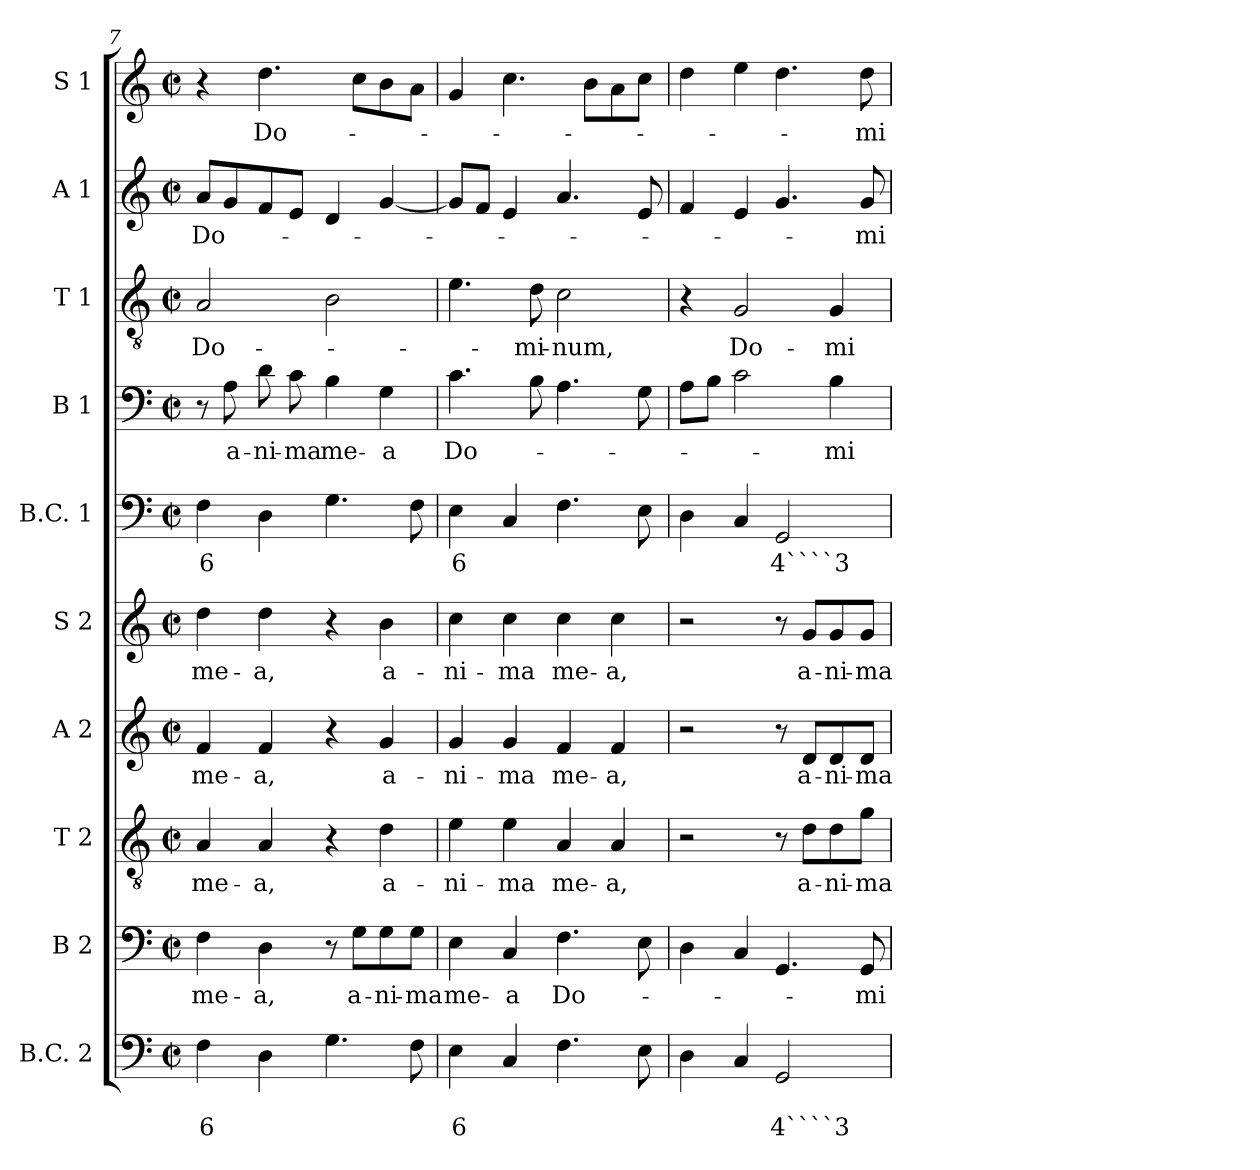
**kern	**text	**text	**kern	**text	**kern	**text	**kern	**text	**kern	**text	**kern	**text	**kern	**text	**kern	**text	**kern	**text	**kern	**text
*part10	*part10	*part10	*part9	*part9	*part8	*part8	*part7	*part7	*part6	*part6	*part5	*part5	*part4	*part4	*part3	*part3	*part2	*part2	*part1	*part1
*staff10	*staff10	*staff10	*staff9	*staff9	*staff8	*staff8	*staff7	*staff7	*staff6	*staff6	*staff5	*staff5	*staff4	*staff4	*staff3	*staff3	*staff2	*staff2	*staff1	*staff1
*I"B.C. 2	*	*	*I"B 2	*	*I"T 2	*	*I"A 2	*	*I"S 2	*	*I"B.C. 1	*	*I"B 1	*	*I"T 1	*	*I"A 1	*	*I"S 1	*
*I'BC2	*	*	*I'B2	*	*I'T2	*	*I'A2	*	*I'S2	*	*I'BC1	*	*I'B1	*	*I'T1	*	*I'A1	*	*I'S1	*
*clefF4	*	*	*clefF4	*	*clefGv2	*	*clefG2	*	*clefG2	*	*clefF4	*	*clefF4	*	*clefGv2	*	*clefG2	*	*clefG2	*
*k[]	*	*	*k[]	*	*k[]	*	*k[]	*	*k[]	*	*k[]	*	*k[]	*	*k[]	*	*k[]	*	*k[]	*
*C:	*	*	*C:	*	*C:	*	*C:	*	*C:	*	*C:	*	*C:	*	*C:	*	*C:	*	*C:	*
*M2/2	*	*	*M2/2	*	*M2/2	*	*M2/2	*	*M2/2	*	*M2/2	*	*M2/2	*	*M2/2	*	*M2/2	*	*M2/2	*
*met(c|)	*	*	*met(c|)	*	*met(c|)	*	*met(c|)	*	*met(c|)	*	*met(c|)	*	*met(c|)	*	*met(c|)	*	*met(c|)	*	*met(c|)	*
=7	=7	=7	=7	=7	=7	=7	=7	=7	=7	=7	=7	=7	=7	=7	=7	=7	=7	=7	=7	=7
!	!	!LO:LY:b	!	!	!	!	!	!	!	!	!	!	!	!	!	!	!	!	!	!
!	!	!	!	!LO:LY:b	!	!	!	!	!	!	!	!	!	!	!	!	!	!	!	!
!	!	!	!	!	!	!LO:LY:b	!	!	!	!	!	!	!	!	!	!	!	!	!	!
!	!	!	!	!	!	!	!	!LO:LY:b	!	!	!	!	!	!	!	!	!	!	!	!
!	!	!	!	!	!	!	!	!	!	!LO:LY:b	!	!	!	!	!	!	!	!	!	!
!	!	!	!	!	!	!	!	!	!	!	!	!LO:LY:b	!	!	!	!	!	!	!	!
!	!	!	!	!	!	!	!	!	!	!	!	!	!	!	!	!LO:LY:b	!	!	!	!
!	!	!	!	!	!	!	!	!	!	!	!	!	!	!	!	!	!	!LO:LY:b	!	!
4F\	.	6	4F\	me-	4A/	me-	4f/	me-	4dd\	me-	4F\	6	8r	.	2A/	Do-	8a/L	Do-	4r	.
!	!	!	!	!	!	!	!	!	!	!	!	!	!	!LO:LY:b	!	!	!	!	!	!
.	.	.	.	.	.	.	.	.	.	.	.	.	8A\	a-	.	.	8g/	.	.	.
!	!	!	!	!LO:LY:b	!	!	!	!	!	!	!	!	!	!	!	!	!	!	!	!
!	!	!	!	!	!	!LO:LY:b	!	!	!	!	!	!	!	!	!	!	!	!	!	!
!	!	!	!	!	!	!	!	!LO:LY:b	!	!	!	!	!	!	!	!	!	!	!	!
!	!	!	!	!	!	!	!	!	!	!LO:LY:b	!	!	!	!	!	!	!	!	!	!
!	!	!	!	!	!	!	!	!	!	!	!	!	!	!LO:LY:b	!	!	!	!	!	!
!	!	!	!	!	!	!	!	!	!	!	!	!	!	!	!	!	!	!	!	!LO:LY:b
4D\	.	.	4D\	-a,	4A/	-a,	4f/	-a,	4dd\	-a,	4D\	.	8d\	-ni-	.	.	8f/	.	4.dd\	Do-
!	!	!	!	!	!	!	!	!	!	!	!	!	!	!LO:LY:b	!	!	!	!	!	!
.	.	.	.	.	.	.	.	.	.	.	.	.	8c\	-ma	.	.	8e/J	.	.	.
!	!	!	!	!	!	!	!	!	!	!	!	!	!	!LO:LY:b	!	!	!	!	!	!
4.G\	.	.	8r	.	4r	.	4r	.	4r	.	4.G\	.	4B\	me-	2B\	.	4d/	.	.	.
!	!	!	!	!LO:LY:b	!	!	!	!	!	!	!	!	!	!	!	!	!	!	!	!
.	.	.	8G\L	a-	.	.	.	.	.	.	.	.	.	.	.	.	.	.	8cc\L	.
!	!	!	!	!LO:LY:b	!	!	!	!	!	!	!	!	!	!	!	!	!	!	!	!
!	!	!	!	!	!	!LO:LY:b	!	!	!	!	!	!	!	!	!	!	!	!	!	!
!	!	!	!	!	!	!	!	!LO:LY:b	!	!	!	!	!	!	!	!	!	!	!	!
!	!	!	!	!	!	!	!	!	!	!LO:LY:b	!	!	!	!	!	!	!	!	!	!
!	!	!	!	!	!	!	!	!	!	!	!	!	!	!LO:LY:b	!	!	!	!	!	!
.	.	.	8G\	-ni-	4d\	a-	4g/	a-	4b\	a-	.	.	4G\	-a	.	.	[4g/	.	8b\	.
!	!	!	!	!LO:LY:b	!	!	!	!	!	!	!	!	!	!	!	!	!	!	!	!
8F\	.	.	8G\J	-ma	.	.	.	.	.	.	8F\	.	.	.	.	.	.	.	8a\J	.
=8	=8	=8	=8	=8	=8	=8	=8	=8	=8	=8	=8	=8	=8	=8	=8	=8	=8	=8	=8	=8
!	!	!LO:LY:b	!	!	!	!	!	!	!	!	!	!	!	!	!	!	!	!	!	!
!	!	!	!	!LO:LY:b	!	!	!	!	!	!	!	!	!	!	!	!	!	!	!	!
!	!	!	!	!	!	!LO:LY:b	!	!	!	!	!	!	!	!	!	!	!	!	!	!
!	!	!	!	!	!	!	!	!LO:LY:b	!	!	!	!	!	!	!	!	!	!	!	!
!	!	!	!	!	!	!	!	!	!	!LO:LY:b	!	!	!	!	!	!	!	!	!	!
!	!	!	!	!	!	!	!	!	!	!	!	!LO:LY:b	!	!	!	!	!	!	!	!
!	!	!	!	!	!	!	!	!	!	!	!	!	!	!LO:LY:b	!	!	!	!	!	!
4E\	.	6	4E\	me-	4e\	-ni-	4g/	-ni-	4cc\	-ni-	4E\	6	4.c\	Do-	4.e\	.	8g/L]	.	4g/	.
.	.	.	.	.	.	.	.	.	.	.	.	.	.	.	.	.	8f/J	.	.	.
!	!	!	!	!LO:LY:b	!	!	!	!	!	!	!	!	!	!	!	!	!	!	!	!
!	!	!	!	!	!	!LO:LY:b	!	!	!	!	!	!	!	!	!	!	!	!	!	!
!	!	!	!	!	!	!	!	!LO:LY:b	!	!	!	!	!	!	!	!	!	!	!	!
!	!	!	!	!	!	!	!	!	!	!LO:LY:b	!	!	!	!	!	!	!	!	!	!
4C/	.	.	4C/	-a	4e\	-ma	4g/	-ma	4cc\	-ma	4C/	.	.	.	.	.	4e/	.	4.cc\	.
!	!	!	!	!	!	!	!	!	!	!	!	!	!	!	!	!LO:LY:b	!	!	!	!
.	.	.	.	.	.	.	.	.	.	.	.	.	8B\	.	8d\	-mi-	.	.	.	.
!	!	!	!	!LO:LY:b	!	!	!	!	!	!	!	!	!	!	!	!	!	!	!	!
!	!	!	!	!	!	!LO:LY:b	!	!	!	!	!	!	!	!	!	!	!	!	!	!
!	!	!	!	!	!	!	!	!LO:LY:b	!	!	!	!	!	!	!	!	!	!	!	!
!	!	!	!	!	!	!	!	!	!	!LO:LY:b	!	!	!	!	!	!	!	!	!	!
!	!	!	!	!	!	!	!	!	!	!	!	!	!	!	!	!LO:LY:b	!	!	!	!
4.F\	.	.	4.F\	Do-	4A/	me-	4f/	me-	4cc\	me-	4.F\	.	4.A\	.	2c\	-num,	4.a/	.	.	.
.	.	.	.	.	.	.	.	.	.	.	.	.	.	.	.	.	.	.	8b\L	.
!	!	!	!	!	!	!LO:LY:b	!	!	!	!	!	!	!	!	!	!	!	!	!	!
!	!	!	!	!	!	!	!	!LO:LY:b	!	!	!	!	!	!	!	!	!	!	!	!
!	!	!	!	!	!	!	!	!	!	!LO:LY:b	!	!	!	!	!	!	!	!	!	!
.	.	.	.	.	4A/	-a,	4f/	-a,	4cc\	-a,	.	.	.	.	.	.	.	.	8a\	.
8E\	.	.	8E\	.	.	.	.	.	.	.	8E\	.	8G\	.	.	.	8e/	.	8cc\J	.
=9	=9	=9	=9	=9	=9	=9	=9	=9	=9	=9	=9	=9	=9	=9	=9	=9	=9	=9	=9	=9
4D\	.	.	4D\	.	2r	.	2r	.	2r	.	4D\	.	8A\L	.	4r	.	4f/	.	4dd\	.
.	.	.	.	.	.	.	.	.	.	.	.	.	8B\J	.	.	.	.	.	.	.
!	!	!	!	!	!	!	!	!	!	!	!	!	!	!	!	!LO:LY:b	!	!	!	!
4C/	.	.	4C/	.	.	.	.	.	.	.	4C/	.	2c\	.	2G/	Do-	4e/	.	4ee\	.
!	!	!LO:LY:b	!	!	!	!	!	!	!	!	!	!	!	!	!	!	!	!	!	!
!	!	!	!	!	!	!	!	!	!	!	!	!LO:LY:b	!	!	!	!	!	!	!	!
2GG/	.	4````3	4.GG/	.	8r	.	8r	.	8r	.	2GG/	4````3	.	.	.	.	4.g/	.	4.dd\	.
!	!	!	!	!	!	!LO:LY:b	!	!	!	!	!	!	!	!	!	!	!	!	!	!
!	!	!	!	!	!	!	!	!LO:LY:b	!	!	!	!	!	!	!	!	!	!	!	!
!	!	!	!	!	!	!	!	!	!	!LO:LY:b	!	!	!	!	!	!	!	!	!	!
.	.	.	.	.	8d\L	a-	8d/L	a-	8g/L	a-	.	.	.	.	.	.	.	.	.	.
!	!	!	!	!	!	!LO:LY:b	!	!	!	!	!	!	!	!	!	!	!	!	!	!
!	!	!	!	!	!	!	!	!LO:LY:b	!	!	!	!	!	!	!	!	!	!	!	!
!	!	!	!	!	!	!	!	!	!	!LO:LY:b	!	!	!	!	!	!	!	!	!	!
!	!	!	!	!	!	!	!	!	!	!	!	!	!	!LO:LY:b	!	!	!	!	!	!
!	!	!	!	!	!	!	!	!	!	!	!	!	!	!	!	!LO:LY:b	!	!	!	!
.	.	.	.	.	8d\	-ni-	8d/	-ni-	8g/	-ni-	.	.	4B\	-mi-	4G/	-mi-	.	.	.	.
!	!	!	!	!LO:LY:b	!	!	!	!	!	!	!	!	!	!	!	!	!	!	!	!
!	!	!	!	!	!	!LO:LY:b	!	!	!	!	!	!	!	!	!	!	!	!	!	!
!	!	!	!	!	!	!	!	!LO:LY:b	!	!	!	!	!	!	!	!	!	!	!	!
!	!	!	!	!	!	!	!	!	!	!LO:LY:b	!	!	!	!	!	!	!	!	!	!
!	!	!	!	!	!	!	!	!	!	!	!	!	!	!	!	!	!	!LO:LY:b	!	!
!	!	!	!	!	!	!	!	!	!	!	!	!	!	!	!	!	!	!	!	!LO:LY:b
.	.	.	8GG/	-mi-	8g\J	-ma	8d/J	-ma	8g/J	-ma	.	.	.	.	.	.	8g/	-mi-	8dd\	-mi-
=	=	=	=	=	=	=	=	=	=	=	=	=	=	=	=	=	=	=	=	=
*-	*-	*-	*-	*-	*-	*-	*-	*-	*-	*-	*-	*-	*-	*-	*-	*-	*-	*-	*-	*-
